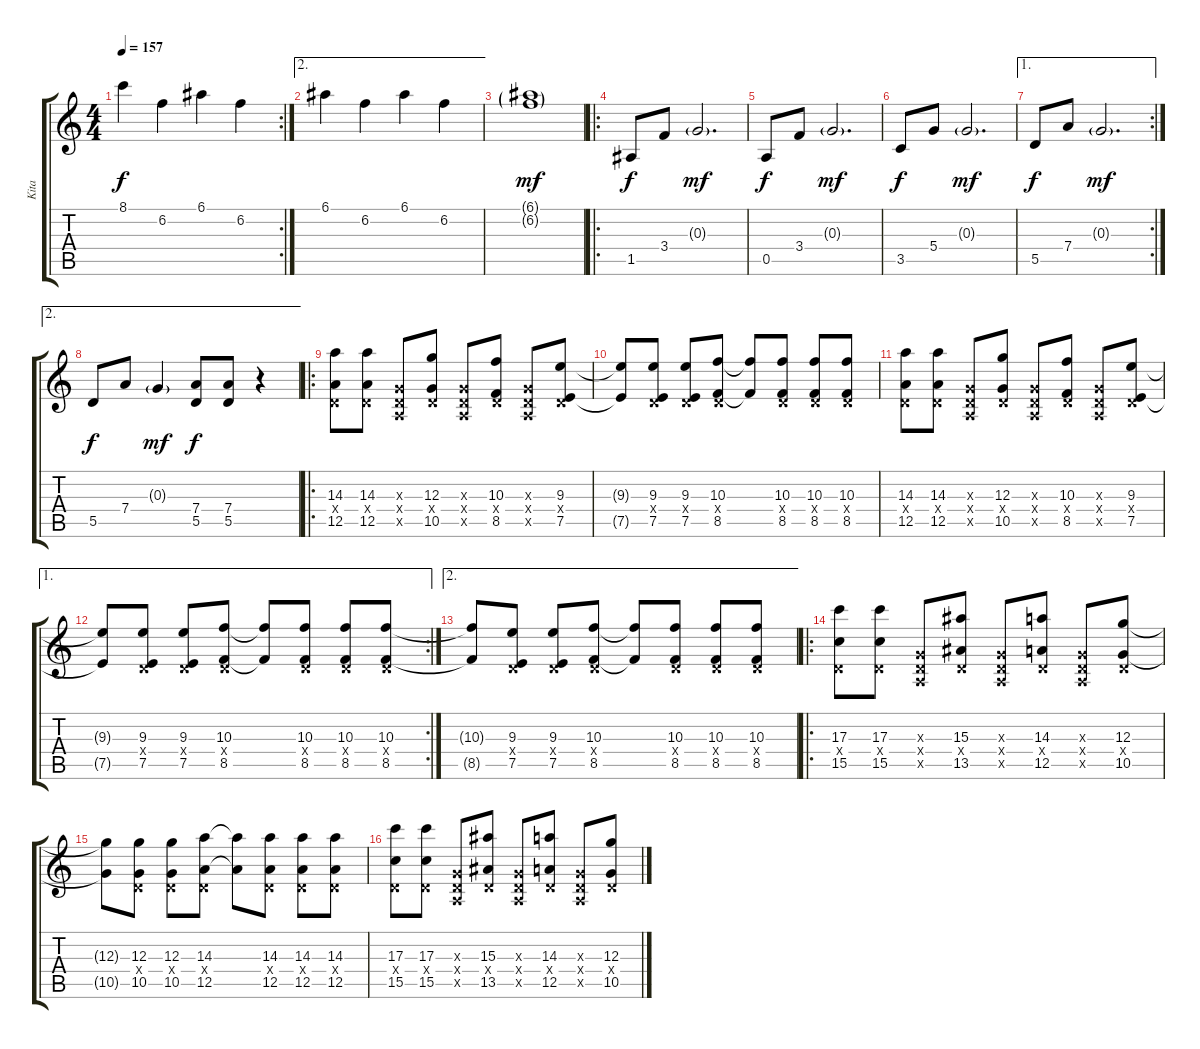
\track ("Kita" "Kita") {instrument electricguitarjazz}
\staff {score tabs}
\tuning (E4 B3 G3 D3 A2 E2) {hide}
\rc 2
\ts (4 4)
\tempo 157
\clef g2
\ks c
8.1.4{dy f} 6.2.4 6.1.4 6.2.4 |
\ae 2
6.1.4 6.2.4 6.1.4 6.2.4 |
(6.1{g} 6.2{g}).1{dy mf} |
\ro
1.5.8{dy f instrument electricguitarjazz} 3.4.8 0.3{g}.2{d dy mf} |
0.5.8{dy f} 3.4.8 0.3{g}.2{d dy mf} |
3.5.8{dy f} 5.4.8 0.3{g}.2{d dy mf} |
\ae 1
\rc 2
5.5.8{dy f} 7.4.8 0.3{g}.2{d dy mf} |
\ae 2
5.5.8{dy f} 7.4.8 0.3{g}.4{dy mf} (7.4 5.5).8{dy f instrument overdrivenguitar} (7.4 5.5).8 r.4 |
\ro
(14.3 0.4{x} 12.5).8 (14.3 0.4{x} 12.5).8 (0.3{x} 0.4{x} 0.5{x}).8 (12.3 0.4{x} 10.5).8 (0.3{x} 0.4{x} 0.5{x}).8 (10.3 0.4{x} 8.5).8 (0.3{x} 0.4{x} 0.5{x}).8 (9.3 0.4{x} 7.5).8 |
(9.3{t} 7.5{t}).8 (9.3 0.4{x} 7.5).8 (9.3 0.4{x} 7.5).8 (10.3 0.4{x} 8.5).8 (10.3{t} 8.5{t}).8 (10.3 0.4{x} 8.5).8 (10.3 0.4{x} 8.5).8 (10.3 0.4{x} 8.5).8 |
(14.3 0.4{x} 12.5).8 (14.3 0.4{x} 12.5).8 (0.3{x} 0.4{x} 0.5{x}).8 (12.3 0.4{x} 10.5).8 (0.3{x} 0.4{x} 0.5{x}).8 (10.3 0.4{x} 8.5).8 (0.3{x} 0.4{x} 0.5{x}).8 (9.3 0.4{x} 7.5).8 |
\ae 1
\rc 2
(9.3{t} 7.5{t}).8 (9.3 0.4{x} 7.5).8 (9.3 0.4{x} 7.5).8 (10.3 0.4{x} 8.5).8 (10.3{t} 8.5{t}).8 (10.3 0.4{x} 8.5).8 (10.3 0.4{x} 8.5).8 (10.3 0.4{x} 8.5).8 |
\ae 2
(10.3{t} 8.5{t}).8 (9.3 0.4{x} 7.5).8 (9.3 0.4{x} 7.5).8 (10.3 0.4{x} 8.5).8 (10.3{t} 8.5{t}).8 (10.3 0.4{x} 8.5).8 (10.3 0.4{x} 8.5).8 (10.3 0.4{x} 8.5).8 |
\ro
(17.3 0.4{x} 15.5).8 (17.3 0.4{x} 15.5).8 (0.3{x} 0.4{x} 0.5{x}).8 (15.3 0.4{x} 13.5).8 (0.3{x} 0.4{x} 0.5{x}).8 (14.3 0.4{x} 12.5).8 (0.3{x} 0.4{x} 0.5{x}).8 (12.3 0.4{x} 10.5).8 |
(12.3{t} 10.5{t}).8 (12.3 0.4{x} 10.5).8 (12.3 0.4{x} 10.5).8 (14.3 0.4{x} 12.5).8 (14.3{t} 12.5{t}).8 (14.3 0.4{x} 12.5).8 (14.3 0.4{x} 12.5).8 (14.3 0.4{x} 12.5).8 |
(17.3 0.4{x} 15.5).8 (17.3 0.4{x} 15.5).8 (0.3{x} 0.4{x} 0.5{x}).8 (15.3 0.4{x} 13.5).8 (0.3{x} 0.4{x} 0.5{x}).8 (14.3 0.4{x} 12.5).8 (0.3{x} 0.4{x} 0.5{x}).8 (12.3 0.4{x} 10.5).8
